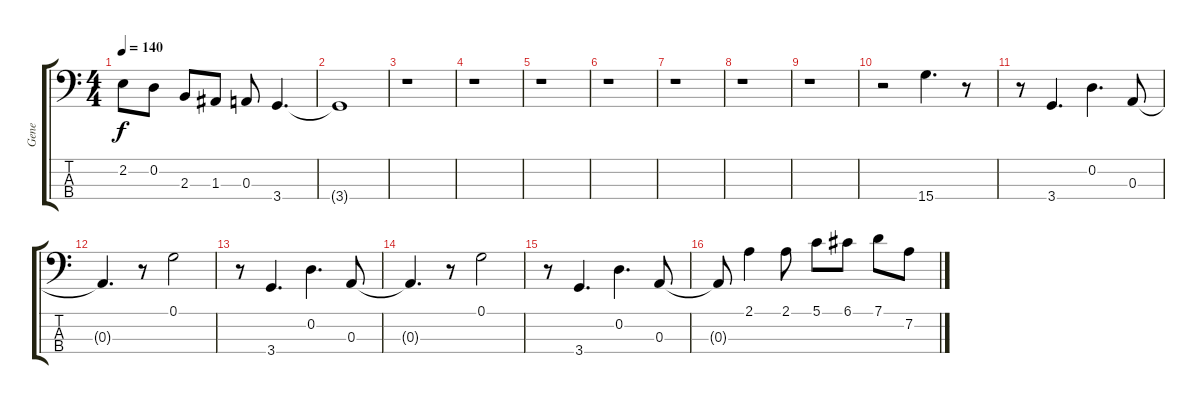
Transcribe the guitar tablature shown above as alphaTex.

\track ("Gene" "Gene") {instrument electricbasspick}
\staff {score tabs}
\tuning (G2 D2 A1 E1) {hide}
\ts (4 4)
\tempo 140
\clef f4
\ks c
2.2{t}.8{dy f} 0.2.8 2.3.8 1.3.8 0.3.8 3.4.4{d} |
3.4{t}.1 |
r.1 |
r.1 |
r.1 |
r.1 |
r.1 |
r.1 |
r.1 |
r.2 15.4.4{d} r.8 |
r.8 3.4.4{d} 0.2.4{d} 0.3.8 |
0.3{t}.4{d} r.8 0.1.2 |
r.8 3.4.4{d} 0.2.4{d} 0.3.8 |
0.3{t}.4{d} r.8 0.1.2 |
r.8 3.4.4{d} 0.2.4{d} 0.3.8 |
0.3{t}.8 2.1.4 2.1.8 5.1.8 6.1.8 7.1.8 7.2.8
